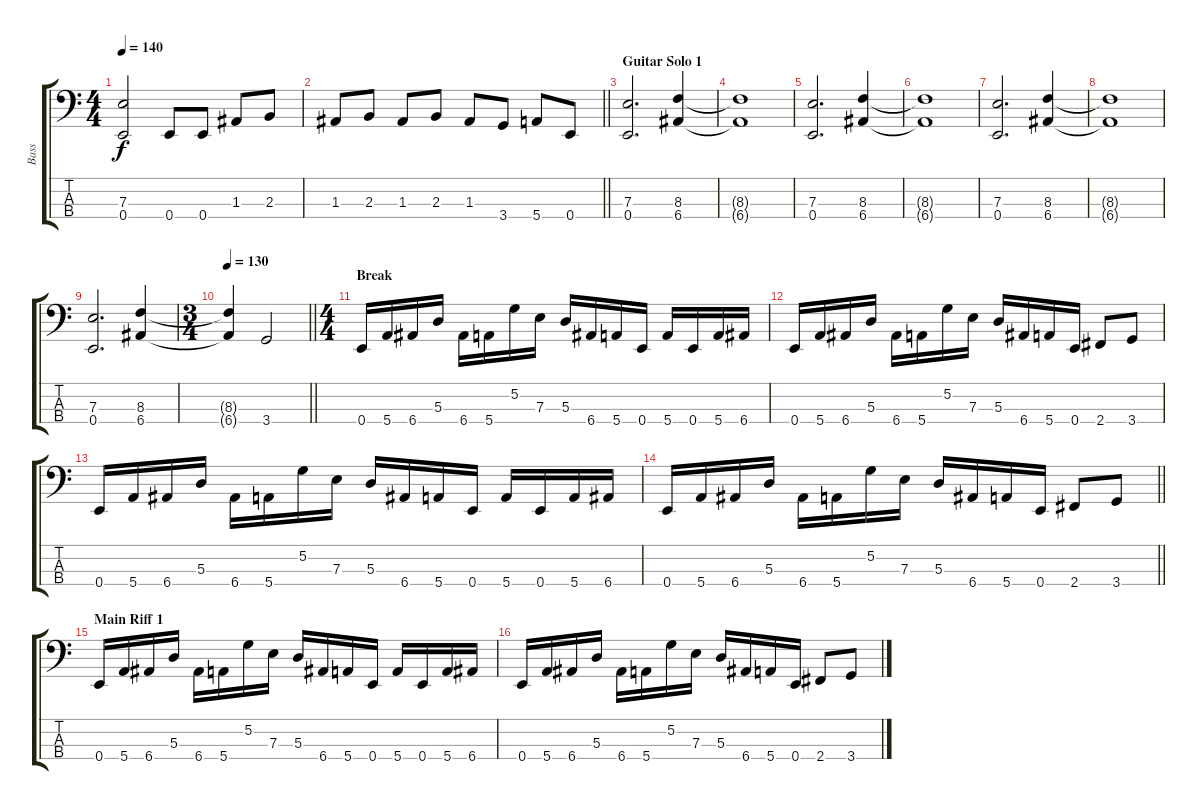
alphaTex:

\track ("Bass" "Bass") {instrument electricbasspick}
\staff {score tabs}
\tuning (G2 D2 A1 E1) {hide}
\ts (4 4)
\tempo 140
\clef f4
\ks c
(7.3 0.4).2{dy f} 0.4.8 0.4.8 1.3.8 2.3.8 |
\barLineRight lightlight
1.3.8 2.3.8 1.3.8 2.3.8 1.3.8 3.4.8 5.4.8 0.4.8 |
\section ("" "Guitar Solo 1")
(7.3 0.4).2{d} (8.3 6.4).4 |
(8.3{t} 6.4{t}).1 |
(7.3 0.4).2{d} (8.3 6.4).4 |
(8.3{t} 6.4{t}).1 |
(7.3 0.4).2{d} (8.3 6.4).4 |
(8.3{t} 6.4{t}).1 |
(7.3 0.4).2{d} (8.3 6.4).4 |
\ts (3 4)
\tempo 130
\barLineRight lightlight
(8.3{t} 6.4{t}).4 3.4.2 |
\ts (4 4)
\section ("" "Break")
0.4.16 5.4.16 6.4.16 5.3.16 6.4.16 5.4.16 5.2.16 7.3.16 5.3.16 6.4.16 5.4.16 0.4.16 5.4.16 0.4.16 5.4.16 6.4.16 |
0.4.16 5.4.16 6.4.16 5.3.16 6.4.16 5.4.16 5.2.16 7.3.16 5.3.16 6.4.16 5.4.16 0.4.16 2.4.8 3.4.8 |
0.4.16 5.4.16 6.4.16 5.3.16 6.4.16 5.4.16 5.2.16 7.3.16 5.3.16 6.4.16 5.4.16 0.4.16 5.4.16 0.4.16 5.4.16 6.4.16 |
\barLineRight lightlight
0.4.16 5.4.16 6.4.16 5.3.16 6.4.16 5.4.16 5.2.16 7.3.16 5.3.16 6.4.16 5.4.16 0.4.16 2.4.8 3.4.8 |
\section ("" "Main Riff 1")
0.4.16 5.4.16 6.4.16 5.3.16 6.4.16 5.4.16 5.2.16 7.3.16 5.3.16 6.4.16 5.4.16 0.4.16 5.4.16 0.4.16 5.4.16 6.4.16 |
0.4.16 5.4.16 6.4.16 5.3.16 6.4.16 5.4.16 5.2.16 7.3.16 5.3.16 6.4.16 5.4.16 0.4.16 2.4.8 3.4.8
